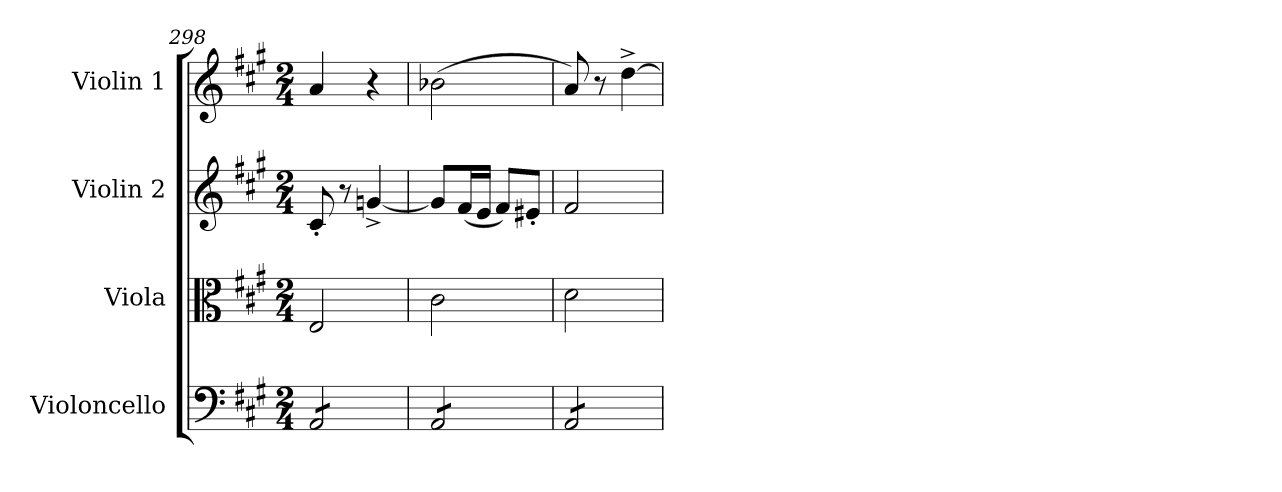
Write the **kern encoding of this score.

**kern	**kern	**kern	**kern
*part4	*part3	*part2	*part1
*staff4	*staff3	*staff2	*staff1
*I"Violoncello	*I"Viola	*I"Violin 2	*I"Violin 1
*I'Vc	*I'Vla	*I'Vln	*I'Vln
!!LO:PB:g=z
*clefF4	*clefC3	*clefG2	*clefG2
*k[f#c#g#]	*k[f#c#g#]	*k[f#c#g#]	*k[f#c#g#]
*M2/4	*M2/4	*M2/4	*M2/4
=298	=298	=298	=298
*tremolo	*	*	*
8AA/L	2E/	8c#'/	4a/
8AA/	.	8r	.
8AA/	.	[4gn^/	4r
8AA/J	.	.	.
=299	=299	=299	=299
8AA/L	2c#\	8g/L]	(2b-X\
8AA/	.	(16f#/L	.
.	.	16e/JJ	.
8AA/	.	8f#/L)	.
8AA/J	.	8e#X'/J	.
!!LO:LB:g=z
=300	=300	=300	=300
8AA/L	2d\	2f#/	8a/)
8AA/	.	.	8r
8AA/	.	.	[4dd^\
8AA/J	.	.	.
*Xtremolo	*	*	*
=	=	=	=
*-	*-	*-	*-
